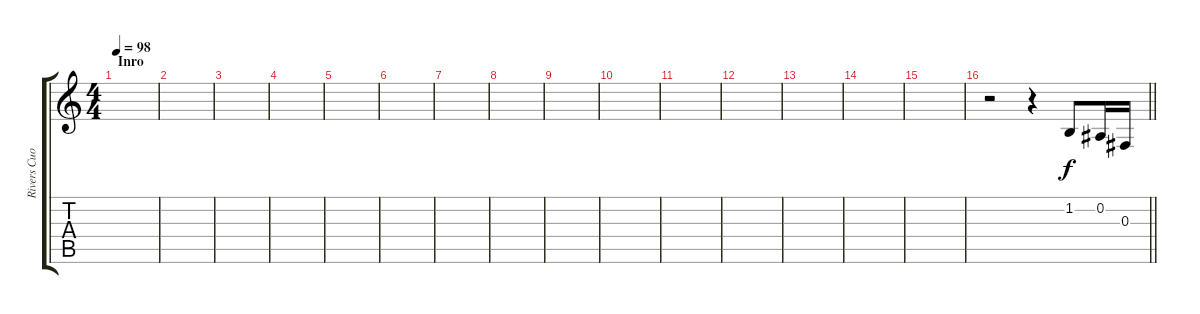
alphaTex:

\track ("Rivers Cuomo - Vocals" "Rivers Cuo") {instrument altosax}
\staff {score tabs}
\tuning (Eb4 Bb3 Gb3 Db3 Ab2 Eb2) {hide}
\ts (4 4)
\section ("" "Inro")
\tempo 98
\clef g2
\ks c
|
|
|
|
|
|
|
|
|
|
|
|
|
|
|
\barLineRight lightlight
r.2 r.4 1.2.8 0.2.16 0.3.16
